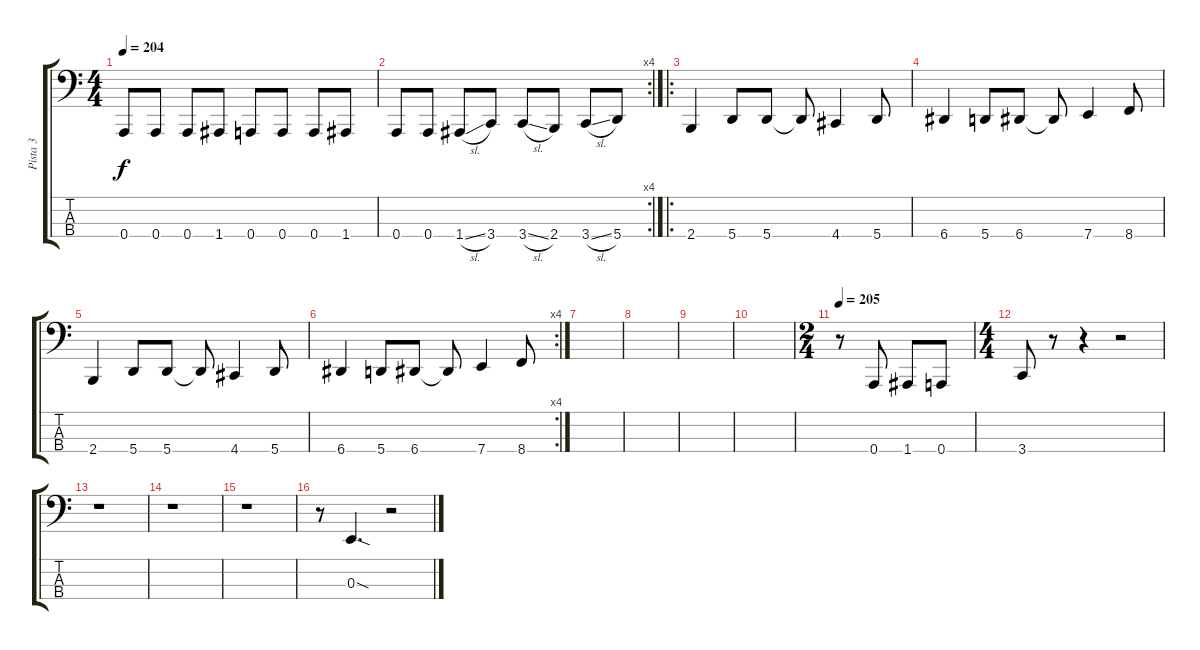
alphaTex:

\track ("Pista 3" "Pista 3") {instrument electricbassfinger}
\staff {score tabs}
\tuning (D2 A1 E1 A0) {hide}
\ts (4 4)
\tempo 204
\clef f4
\ks c
0.4.8{dy f} 0.4.8 0.4.8 1.4.8 0.4.8 0.4.8 0.4.8 1.4.8 |
\rc 4
0.4.8 0.4.8 1.4{sl}.8 3.4.8 3.4{sl}.8 2.4.8 3.4{sl}.8 5.4.8 |
\ro
2.4.4 5.4.8 5.4.8 5.4{t}.8 4.4.4 5.4.8 |
6.4.4 5.4.8 6.4.8 6.4{t}.8 7.4.4 8.4.8 |
2.4.4 5.4.8 5.4.8 5.4{t}.8 4.4.4 5.4.8 |
\rc 4
6.4.4 5.4.8 6.4.8 6.4{t}.8 7.4.4 8.4.8 |
|
|
|
|
\ts (2 4)
\tempo 205
r.8 0.4.8 1.4.8 0.4.8 |
\ts (4 4)
3.4.8 r.8 r.4 r.2 |
r.1 |
r.1 |
r.1 |
r.8 0.3{sod}.4{d} r.2
